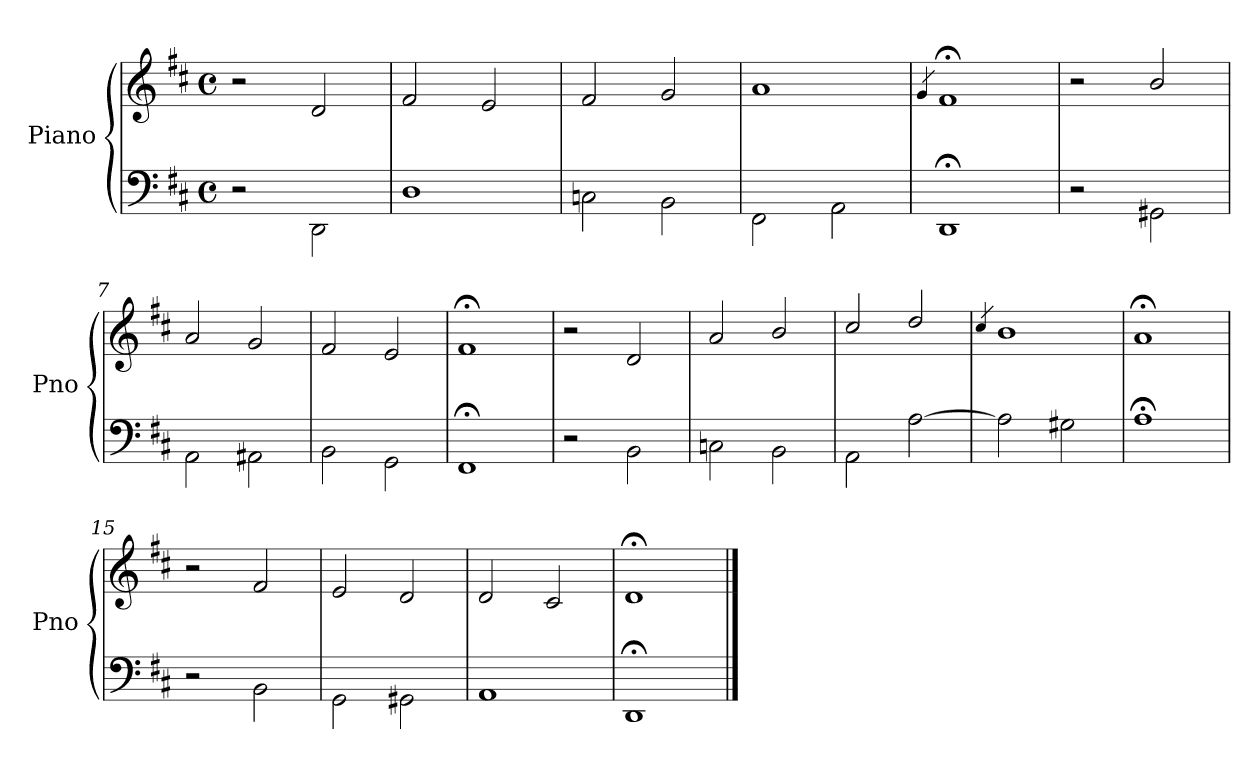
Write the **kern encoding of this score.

**kern	**kern
*part1	*part1
*staff2	*staff1
*I"Piano	*
*I'Pno	*
*clefF4	*clefG2
*k[f#c#]	*k[f#c#]
*D:	*D:
*M4/4	*M4/4
*met(c)	*met(c)
=1	=1
2r	2r
2DD\	2d/
=2	=2
1D\	2f#/
.	2e/
=3	=3
2Cn\	2f#/
2BB\	2g/
=4	=4
2FF#\	1a/
2AA\	.
=5	=5
.	4qg/
1DD;\	1f#;</
=6	=6
2r	2r
2GG#X\	2b/
=7	=7
2AA\	2a/
2AA#X\	2g/
=8	=8
2BB\	2f#/
2GG\	2e/
=9	=9
1FF#;\	1f#;</
!!LO:LB:g=z
=10	=10
2r	2r
2BB\	2d/
=11	=11
2Cn\	2a/
2BB\	2b/
=12	=12
2AA\	2cc#/
[<2A\	2dd/
=13	=13
.	4qcc#/
2A\]	1b/
2G#X\	.
=14	=14
1A;\	1a;</
=15	=15
2r	2r
2BB\	2f#/
=16	=16
2GG\	2e/
2GG#X\	2d/
=17	=17
1AA\	2d/
.	2c#/
=18	=18
1DD;\	1d;</
==	==
*-	*-
